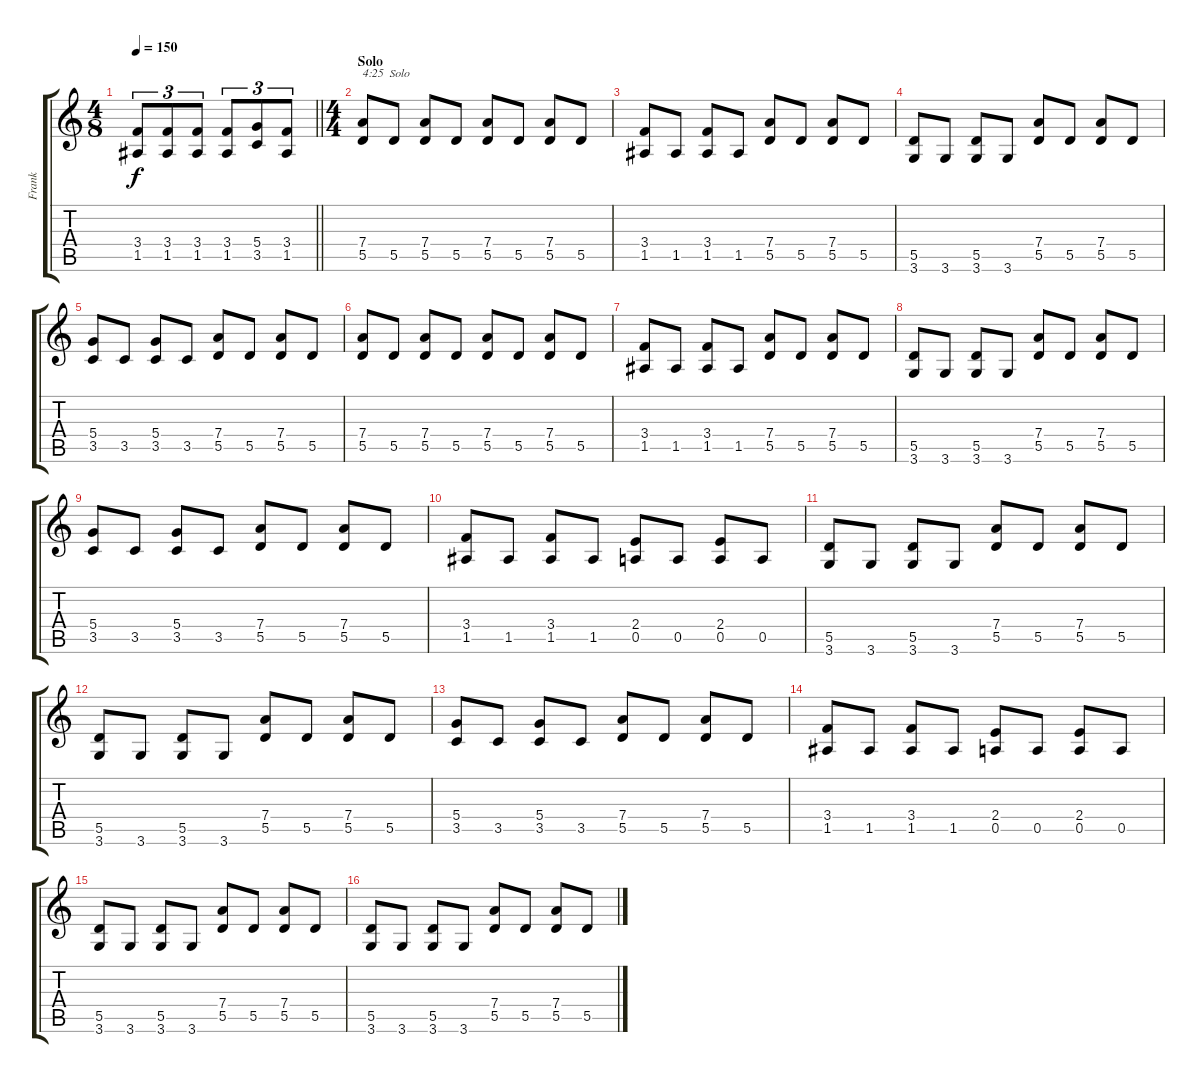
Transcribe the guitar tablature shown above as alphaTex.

\track ("Frank" "Frank") {instrument distortionguitar}
\staff {score tabs}
\tuning (E4 B3 G3 D3 A2 E2) {hide}
\ts (4 8)
\tempo 150
\clef g2
\barLineRight lightlight
\ks c
(3.4 1.5).8{tu (3 2) dy f} (3.4 1.5).8{tu (3 2)} (3.4 1.5).8{tu (3 2)} (3.4 1.5).8{tu (3 2)} (5.4 3.5).8{tu (3 2)} (3.4 1.5).8{tu (3 2)} |
\ts (4 4)
\section ("" "Solo")
(7.4 5.5).8{txt "4:25  Solo"} 5.5.8 (7.4 5.5).8 5.5.8 (7.4 5.5).8 5.5.8 (7.4 5.5).8 5.5.8 |
(3.4 1.5).8 1.5.8 (3.4 1.5).8 1.5.8 (7.4 5.5).8 5.5.8 (7.4 5.5).8 5.5.8 |
(5.5 3.6).8 3.6.8 (5.5 3.6).8 3.6.8 (7.4 5.5).8 5.5.8 (7.4 5.5).8 5.5.8 |
(5.4 3.5).8 3.5.8 (5.4 3.5).8 3.5.8 (7.4 5.5).8 5.5.8 (7.4 5.5).8 5.5.8 |
(7.4 5.5).8 5.5.8 (7.4 5.5).8 5.5.8 (7.4 5.5).8 5.5.8 (7.4 5.5).8 5.5.8 |
(3.4 1.5).8 1.5.8 (3.4 1.5).8 1.5.8 (7.4 5.5).8 5.5.8 (7.4 5.5).8 5.5.8 |
(5.5 3.6).8 3.6.8 (5.5 3.6).8 3.6.8 (7.4 5.5).8 5.5.8 (7.4 5.5).8 5.5.8 |
(5.4 3.5).8 3.5.8 (5.4 3.5).8 3.5.8 (7.4 5.5).8 5.5.8 (7.4 5.5).8 5.5.8 |
(3.4 1.5).8 1.5.8 (3.4 1.5).8 1.5.8 (2.4 0.5).8 0.5.8 (2.4 0.5).8 0.5.8 |
(5.5 3.6).8 3.6.8 (5.5 3.6).8 3.6.8 (7.4 5.5).8 5.5.8 (7.4 5.5).8 5.5.8 |
(5.5 3.6).8 3.6.8 (5.5 3.6).8 3.6.8 (7.4 5.5).8 5.5.8 (7.4 5.5).8 5.5.8 |
(5.4 3.5).8 3.5.8 (5.4 3.5).8 3.5.8 (7.4 5.5).8 5.5.8 (7.4 5.5).8 5.5.8 |
(3.4 1.5).8 1.5.8 (3.4 1.5).8 1.5.8 (2.4 0.5).8 0.5.8 (2.4 0.5).8 0.5.8 |
(5.5 3.6).8 3.6.8 (5.5 3.6).8 3.6.8 (7.4 5.5).8 5.5.8 (7.4 5.5).8 5.5.8 |
(5.5 3.6).8 3.6.8 (5.5 3.6).8 3.6.8 (7.4 5.5).8 5.5.8 (7.4 5.5).8 5.5.8
